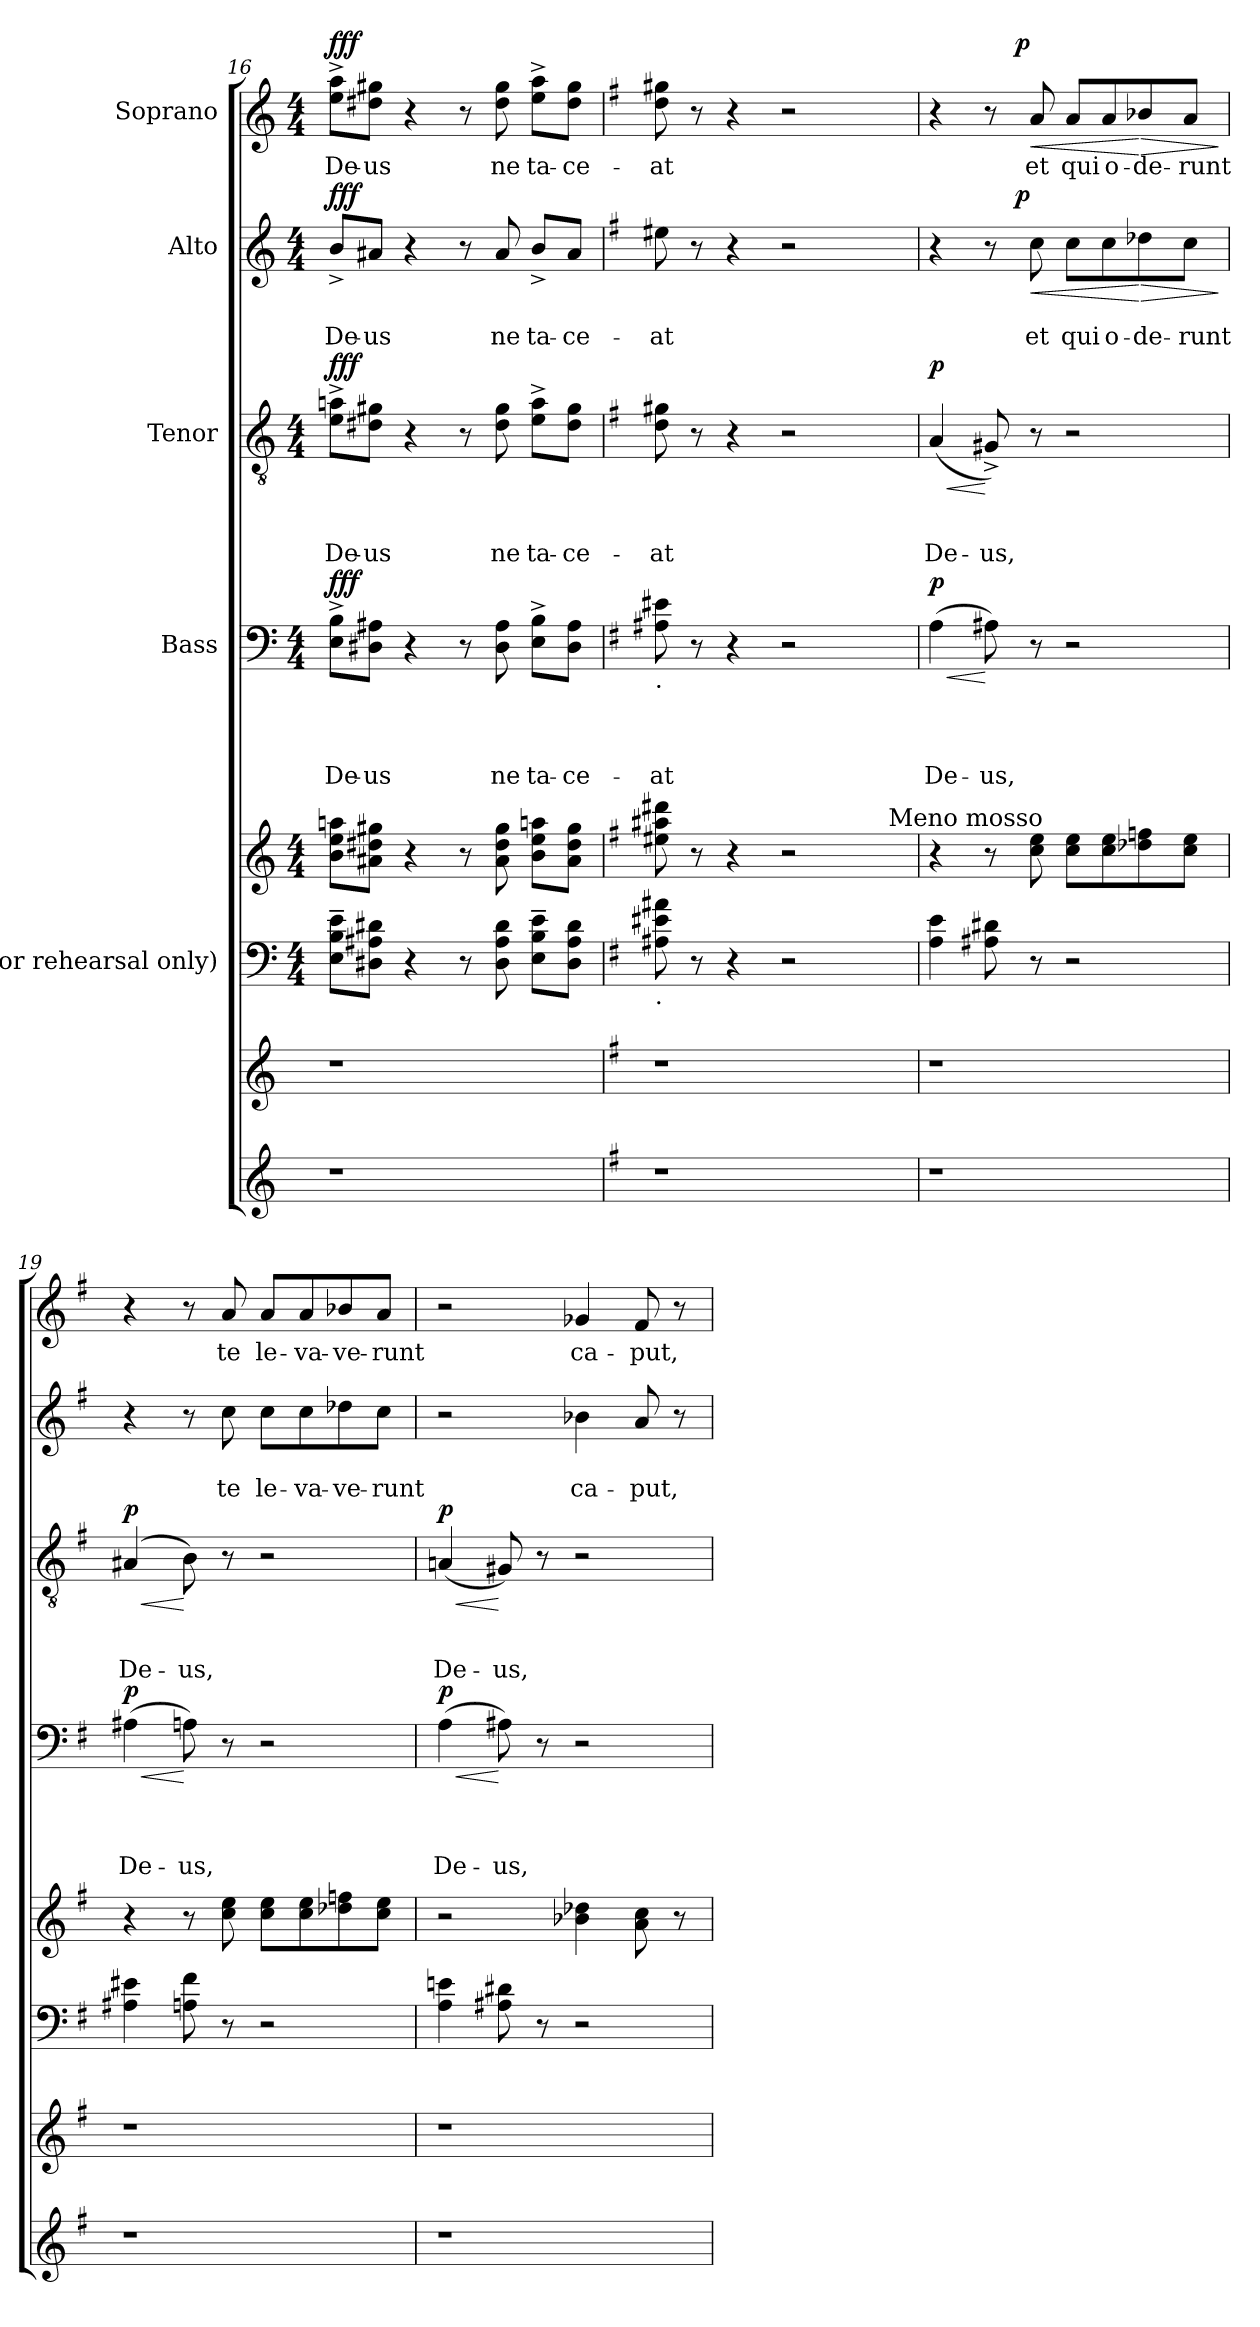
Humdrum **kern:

**kern	**kern	**kern	**kern	**kern	**text	**text	**text	**text	**dynam	**kern	**text	**text	**text	**dynam	**kern	**text	**text	**dynam	**kern	**text	**dynam
*part7	*part6	*part5	*part5	*part4	*part4	*part4	*part4	*part4	*part4	*part3	*part3	*part3	*part3	*part3	*part2	*part2	*part2	*part2	*part1	*part1	*part1
*staff8	*staff7	*staff6	*staff5	*staff4	*staff4	*staff4	*staff4	*staff4	*staff4	*staff3	*staff3	*staff3	*staff3	*staff3	*staff2	*staff2	*staff2	*staff2	*staff1	*staff1	*staff1
*	*	*I"(for rehearsal only)	*	*I"Bass	*	*	*	*	*	*I"Tenor	*	*	*	*	*I"Alto	*	*	*	*I"Soprano	*	*
*clefG2	*clefG2	*clefF4	*clefG2	*clefF4	*	*	*	*	*	*clefGv2	*	*	*	*	*clefG2	*	*	*	*clefG2	*	*
*k[]	*k[]	*k[]	*k[]	*k[]	*	*	*	*	*	*k[]	*	*	*	*	*k[]	*	*	*	*k[]	*	*
*C:	*C:	*C:	*C:	*C:	*	*	*	*	*	*C:	*	*	*	*	*C:	*	*	*	*C:	*	*
*	*	*M4/4	*M4/4	*M4/4	*	*	*	*	*	*M4/4	*	*	*	*	*M4/4	*	*	*	*M4/4	*	*
=16	=16	=16	=16	=16	=16	=16	=16	=16	=16	=16	=16	=16	=16	=16	=16	=16	=16	=16	=16	=16	=16
!	!	!	!	!	!	!	!	!LO:LY:b	!LO:DY:a	!	!	!	!LO:LY:b	!LO:DY:a	!	!	!LO:LY:b	!LO:DY:a	!	!LO:LY:b	!LO:DY:a
1r	1r	8E\~> 8B\~> 8e\~>L	8b\ 8ee\ 8aan\L	8E\^> 8B\^>L	.	.	.	De-	fff	8e\^> 8an\^>L	.	.	De-	fff	8b^</L	.	De-	fff	8ee\^> 8aa\^>L	De-	fff
!	!	!	!	!	!	!	!	!LO:LY:b	!	!	!	!	!LO:LY:b	!	!	!	!LO:LY:b	!	!	!LO:LY:b	!
.	.	8D#X\ 8A#X\ 8d#X\J	8a#X\ 8dd#X\ 8gg#X\J	8D#X\ 8A#X\J	.	.	.	-us	.	8d#X\ 8g#X\J	.	.	-us	.	8a#X/J	.	-us	.	8dd#X\ 8gg#X\J	-us	.
.	.	4r	4r	4r	.	.	.	.	.	4r	.	.	.	.	4r	.	.	.	4r	.	.
.	.	8r	8r	8r	.	.	.	.	.	8r	.	.	.	.	8r	.	.	.	8r	.	.
!	!	!	!	!	!	!	!	!LO:LY:b	!	!	!	!	!LO:LY:b	!	!	!	!LO:LY:b	!	!	!LO:LY:b	!
.	.	8D#\ 8A#\ 8d#\	8a#\ 8dd#\ 8gg#\	8D#\ 8A#\	.	.	.	ne	.	8d#\ 8g#\	.	.	ne	.	8a#/	.	ne	.	8dd#\ 8gg#\	ne	.
!	!	!	!	!	!	!	!	!LO:LY:b	!	!	!	!	!LO:LY:b	!	!	!	!LO:LY:b	!	!	!LO:LY:b	!
.	.	8E\~> 8B\~> 8e\~>L	8b\ 8ee\ 8aan\L	8E\^> 8B\^>L	.	.	.	ta-	.	8e\^> 8a\^>L	.	.	ta-	.	8b^</L	.	ta-	.	8ee\^> 8aa\^>L	ta-	.
!	!	!	!	!	!	!	!	!LO:LY:b	!	!	!	!	!LO:LY:b	!	!	!	!LO:LY:b	!	!	!LO:LY:b	!
.	.	8D#\ 8A#\ 8d#\J	8a#\ 8dd#\ 8gg#\J	8D#\ 8A#\J	.	.	.	-ce-	.	8d#\ 8g#\J	.	.	-ce-	.	8a#/J	.	-ce-	.	8dd#\ 8gg#\J	-ce-	.
!!LO:PB:g=z
=17	=17	=17	=17	=17	=17	=17	=17	=17	=17	=17	=17	=17	=17	=17	=17	=17	=17	=17	=17	=17	=17
*k[f#]	*k[f#]	*k[f#]	*k[f#]	*k[f#]	*	*	*	*	*	*k[f#]	*	*	*	*	*k[f#]	*	*	*	*k[f#]	*	*
*G:	*G:	*G:	*G:	*G:	*	*	*	*	*	*G:	*	*	*	*	*G:	*	*	*	*G:	*	*
!	!	!	!	!LO:TX:b:t=.	!	!	!	!	!	!	!	!	!	!	!	!	!	!	!	!	!
!	!	!LO:TX:b:t=.	!	!	!	!	!	!	!	!	!	!	!	!	!	!	!	!	!	!	!
!	!	!	!	!	!	!	!	!LO:LY:b	!	!	!	!	!LO:LY:b	!	!	!	!LO:LY:b	!	!	!LO:LY:b	!
*	*	*	*^	*	*	*	*	*	*	*	*	*	*	*	*	*	*	*	*	*	*
1r	1r	8A#X\ 8e#X\ 8a#X\	8ee#X\ 8aa#X\ 8ddd#X\	2ryy	8A#X\ 8e#X\	.	.	.	-at	.	8d\ 8g#X\	.	.	-at	.	8ee#X\	.	-at	.	8dd\ 8gg#X\	-at	.
.	.	8r	8r	.	8r	.	.	.	.	.	8r	.	.	.	.	8r	.	.	.	8r	.	.
.	.	4r	4r	.	4r	.	.	.	.	.	4r	.	.	.	.	4r	.	.	.	4r	.	.
.	.	2r	2r	4ryy	2r	.	.	.	.	.	2r	.	.	.	.	2r	.	.	.	2r	.	.
.	.	.	.	8ryy	.	.	.	.	.	.	.	.	.	.	.	.	.	.	.	.	.	.
.	.	.	.	32ryy	.	.	.	.	.	.	.	.	.	.	.	.	.	.	.	.	.	.
!	!	!	!	!LO:TX:a:t=Meno mosso	!	!	!	!	!	!	!	!	!	!	!	!	!	!	!	!	!	!
.	.	.	.	16.ryy	.	.	.	.	.	.	.	.	.	.	.	.	.	.	.	.	.	.
=18	=18	=18	=18	=18	=18	=18	=18	=18	=18	=18	=18	=18	=18	=18	=18	=18	=18	=18	=18	=18	=18	=18
!	!	!	!	!	!	!	!	!	!LO:LY:b	!LO:HP:b	!	!	!	!LO:LY:b	!LO:HP:b	!	!	!	!	!	!	!
!	!	!	!	!	!	!	!	!	!	!LO:DY:n=1:a	!	!	!	!	!LO:DY:n=1:a	!	!	!	!	!	!	!
*	*	*	*v	*v	*	*	*	*	*	*	*	*	*	*	*	*^	*	*	*	*^	*	*
1r	1r	4A\ 4e\	4r	(>4A\	.	.	.	De-	< p	(<4A/	.	.	De-	< p	4r	4ryy	.	.	.	4r	4ryy	.	.
!	!	!	!	!	!	!	!	!LO:LY:b	!	!	!	!	!LO:LY:b	!	!	!	!	!	!	!	!	!	!
.	.	8A#X\ 8d#X\	8r	8A#X\)	.	.	.	-us,	[	8G#X^</)	.	.	-us,	[	8r	16.ryy	.	.	.	8r	16.ryy	.	.
!	!	!	!	!	!	!	!	!	!	!	!	!	!	!	!	!	!	!	!LO:DY:a	!	!	!	!LO:DY:a
.	.	.	.	.	.	.	.	.	.	.	.	.	.	.	.	2ryy	.	.	p	.	2ryy	.	p
!	!	!	!	!	!	!	!	!	!	!	!	!	!	!	!	!	!	!LO:LY:b	!LO:HP:b	!	!	!LO:LY:b	!LO:HP:b
.	.	8r	8cc\ 8ee\	8r	.	.	.	.	.	8r	.	.	.	.	8cc\	.	.	et	<	8a/	.	et	<
!	!	!	!	!	!	!	!	!	!	!	!	!	!	!	!	!	!	!LO:LY:b	!	!	!	!LO:LY:b	!
.	.	2r	8cc\ 8ee\L	2r	.	.	.	.	.	2r	.	.	.	.	8cc\L	.	.	qui	.	8a/L	.	qui	.
!	!	!	!	!	!	!	!	!	!	!	!	!	!	!	!	!	!	!LO:LY:b	!	!	!	!LO:LY:b	!
.	.	.	8cc\ 8ee\	.	.	.	.	.	.	.	.	.	.	.	8cc\	.	.	o-	.	8a/	.	o-	.
!	!	!	!	!	!	!	!	!	!	!	!	!	!	!	!	!	!	!LO:LY:b	!LO:HP:n=1:b	!	!	!LO:LY:b	!LO:HP:n=1:b
.	.	.	8dd-X\ 8ffn\	.	.	.	.	.	.	.	.	.	.	.	8dd-X\	.	.	-de-	[ >	8b-X/	.	-de-	[ >
.	.	.	.	.	.	.	.	.	.	.	.	.	.	.	.	8ryy	.	.	.	.	8ryy	.	.
!	!	!	!	!	!	!	!	!	!	!	!	!	!	!	!	!	!	!LO:LY:b	!	!	!	!LO:LY:b	!
.	.	.	8cc\ 8ee\J	.	.	.	.	.	.	.	.	.	.	.	8cc\J	.	.	-runt	.	8a/J	.	-runt	.
.	.	.	.	.	.	.	.	.	.	.	.	.	.	.	.	32ryy	.	.	.	.	32ryy	.	.
.	.	.	.	.	.	.	.	.	.	.	.	.	.	.	.	.	.	.	]	.	.	.	]
=19	=19	=19	=19	=19	=19	=19	=19	=19	=19	=19	=19	=19	=19	=19	=19	=19	=19	=19	=19	=19	=19	=19	=19
!	!	!	!	!	!	!	!	!LO:LY:b	!LO:HP:b	!	!	!	!LO:LY:b	!LO:HP:b	!	!	!	!	!	!	!	!	!
!	!	!	!	!	!	!	!	!	!LO:DY:n=1:a	!	!	!	!	!LO:DY:n=1:a	!	!	!	!	!	!	!	!	!
*	*	*	*	*	*	*	*	*	*	*	*	*	*	*	*v	*v	*	*	*	*	*	*	*
*	*	*	*	*	*	*	*	*	*	*	*	*	*	*	*	*	*	*	*v	*v	*	*
1r	1r	4A#X\ 4e#X\	4r	(>4A#X\	.	.	.	De-	< p	(4A#X/	.	.	De-	< p	4r	.	.	.	4r	.	.
!	!	!	!	!	!	!	!	!LO:LY:b	!	!	!	!	!LO:LY:b	!	!	!	!	!	!	!	!
.	.	8An\ 8f#\	8r	8An\)	.	.	.	-us,	[	8B\)	.	.	-us,	[	8r	.	.	.	8r	.	.
!	!	!	!	!	!	!	!	!	!	!	!	!	!	!	!	!	!LO:LY:b	!	!	!LO:LY:b	!
.	.	8r	8cc\ 8ee\	8r	.	.	.	.	.	8r	.	.	.	.	8cc\	.	te	.	8a/	te	.
!	!	!	!	!	!	!	!	!	!	!	!	!	!	!	!	!	!LO:LY:b	!	!	!LO:LY:b	!
.	.	2r	8cc\ 8ee\L	2r	.	.	.	.	.	2r	.	.	.	.	8cc\L	.	le-	.	8a/L	le-	.
!	!	!	!	!	!	!	!	!	!	!	!	!	!	!	!	!	!LO:LY:b	!	!	!LO:LY:b	!
.	.	.	8cc\ 8ee\	.	.	.	.	.	.	.	.	.	.	.	8cc\	.	-va-	.	8a/	-va-	.
!	!	!	!	!	!	!	!	!	!	!	!	!	!	!	!	!	!LO:LY:b	!	!	!LO:LY:b	!
.	.	.	8dd-X\ 8ffn\	.	.	.	.	.	.	.	.	.	.	.	8dd-X\	.	-ve-	.	8b-X/	-ve-	.
!	!	!	!	!	!	!	!	!	!	!	!	!	!	!	!	!	!LO:LY:b	!	!	!LO:LY:b	!
.	.	.	8cc\ 8ee\J	.	.	.	.	.	.	.	.	.	.	.	8cc\J	.	-runt	.	8a/J	-runt	.
=20	=20	=20	=20	=20	=20	=20	=20	=20	=20	=20	=20	=20	=20	=20	=20	=20	=20	=20	=20	=20	=20
!	!	!	!	!	!	!	!	!LO:LY:b	!LO:HP:b	!	!	!	!LO:LY:b	!LO:HP:b	!	!	!	!	!	!	!
!	!	!	!	!	!	!	!	!	!LO:DY:n=1:a	!	!	!	!	!LO:DY:n=1:a	!	!	!	!	!	!	!
1r	1r	4A\ 4en\	2r	(>4A\	.	.	.	De-	< p	(<4An/	.	.	De-	< p	2r	.	.	.	2r	.	.
!	!	!	!	!	!	!	!	!LO:LY:b	!	!	!	!	!LO:LY:b	!	!	!	!	!	!	!	!
.	.	8A#X\ 8d#X\	.	8A#X\)	.	.	.	-us,	[	8G#X/)	.	.	-us,	[	.	.	.	.	.	.	.
.	.	8r	.	8r	.	.	.	.	.	8r	.	.	.	.	.	.	.	.	.	.	.
!	!	!	!	!	!	!	!	!	!	!	!	!	!	!	!	!	!LO:LY:b	!	!	!LO:LY:b	!
.	.	2r	4b-X\ 4dd-X\	2r	.	.	.	.	.	2r	.	.	.	.	4b-X\	.	ca-	.	4g-X/	ca-	.
!	!	!	!	!	!	!	!	!	!	!	!	!	!	!	!	!	!LO:LY:b	!	!	!LO:LY:b	!
.	.	.	8a\ 8cc\	.	.	.	.	.	.	.	.	.	.	.	8a/	.	-put,	.	8f#/	-put,	.
.	.	.	8r	.	.	.	.	.	.	.	.	.	.	.	8r	.	.	.	8r	.	.
=	=	=	=	=	=	=	=	=	=	=	=	=	=	=	=	=	=	=	=	=	=
*-	*-	*-	*-	*-	*-	*-	*-	*-	*-	*-	*-	*-	*-	*-	*-	*-	*-	*-	*-	*-	*-
